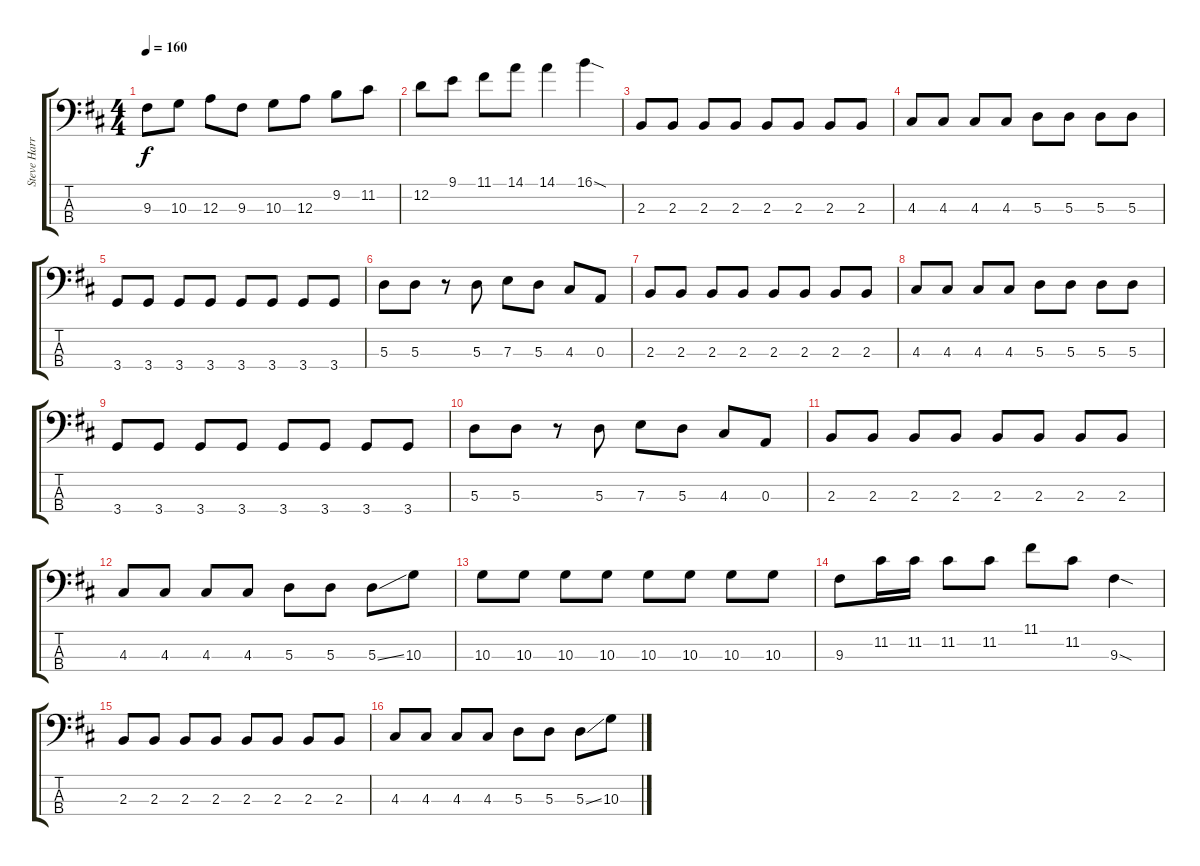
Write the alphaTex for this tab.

\track ("Steve Harris" "Steve Harr") {instrument electricbassfinger}
\staff {score tabs}
\tuning (G2 D2 A1 E1) {hide}
\ts (4 4)
\tempo 160
\clef f4
\ks d
9.3.8{dy f} 10.3.8 12.3.8 9.3.8 10.3.8 12.3.8 9.2.8 11.2.8 |
12.2.8 9.1.8 11.1.8 14.1.8 14.1.4 16.1{sod}.4 |
2.3.8 2.3.8 2.3.8 2.3.8 2.3.8 2.3.8 2.3.8 2.3.8 |
4.3.8 4.3.8 4.3.8 4.3.8 5.3.8 5.3.8 5.3.8 5.3.8 |
3.4.8 3.4.8 3.4.8 3.4.8 3.4.8 3.4.8 3.4.8 3.4.8 |
5.3.8 5.3.8 r.8 5.3.8 7.3.8 5.3.8 4.3.8 0.3.8 |
2.3.8 2.3.8 2.3.8 2.3.8 2.3.8 2.3.8 2.3.8 2.3.8 |
4.3.8 4.3.8 4.3.8 4.3.8 5.3.8 5.3.8 5.3.8 5.3.8 |
3.4.8 3.4.8 3.4.8 3.4.8 3.4.8 3.4.8 3.4.8 3.4.8 |
5.3.8 5.3.8 r.8 5.3.8 7.3.8 5.3.8 4.3.8 0.3.8 |
2.3.8 2.3.8 2.3.8 2.3.8 2.3.8 2.3.8 2.3.8 2.3.8 |
4.3.8 4.3.8 4.3.8 4.3.8 5.3.8 5.3.8 5.3{ss}.8 10.3.8 |
10.3.8 10.3.8 10.3.8 10.3.8 10.3.8 10.3.8 10.3.8 10.3.8 |
9.3.8 11.2.16 11.2.16 11.2.8 11.2.8 11.1.8 11.2.8 9.3{sod}.4 |
2.3.8 2.3.8 2.3.8 2.3.8 2.3.8 2.3.8 2.3.8 2.3.8 |
4.3.8 4.3.8 4.3.8 4.3.8 5.3.8 5.3.8 5.3{ss}.8 10.3.8
